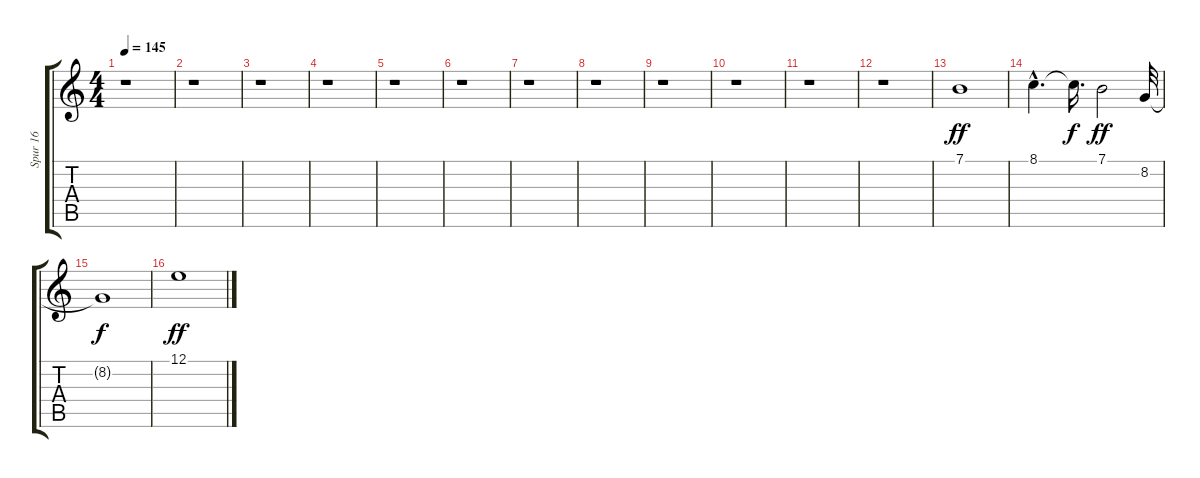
\track ("Spur 16" "Spur 16") {instrument choiraahs}
\staff {score tabs}
\tuning (E4 B3 G3 D3 A2 E2) {hide}
\ts (4 4)
\tempo 145
\clef g2
\ks c
r.1{dy ff} |
r.1 |
r.1 |
r.1 |
r.1 |
r.1 |
r.1 |
r.1 |
r.1 |
r.1 |
r.1 |
r.1 |
7.1.1 |
8.1{hac}.4{d} 8.1{t}.16{d dy f} 7.1.2{dy ff} 8.2.32 |
8.2{t}.1{dy f} |
12.1.1{dy ff}
